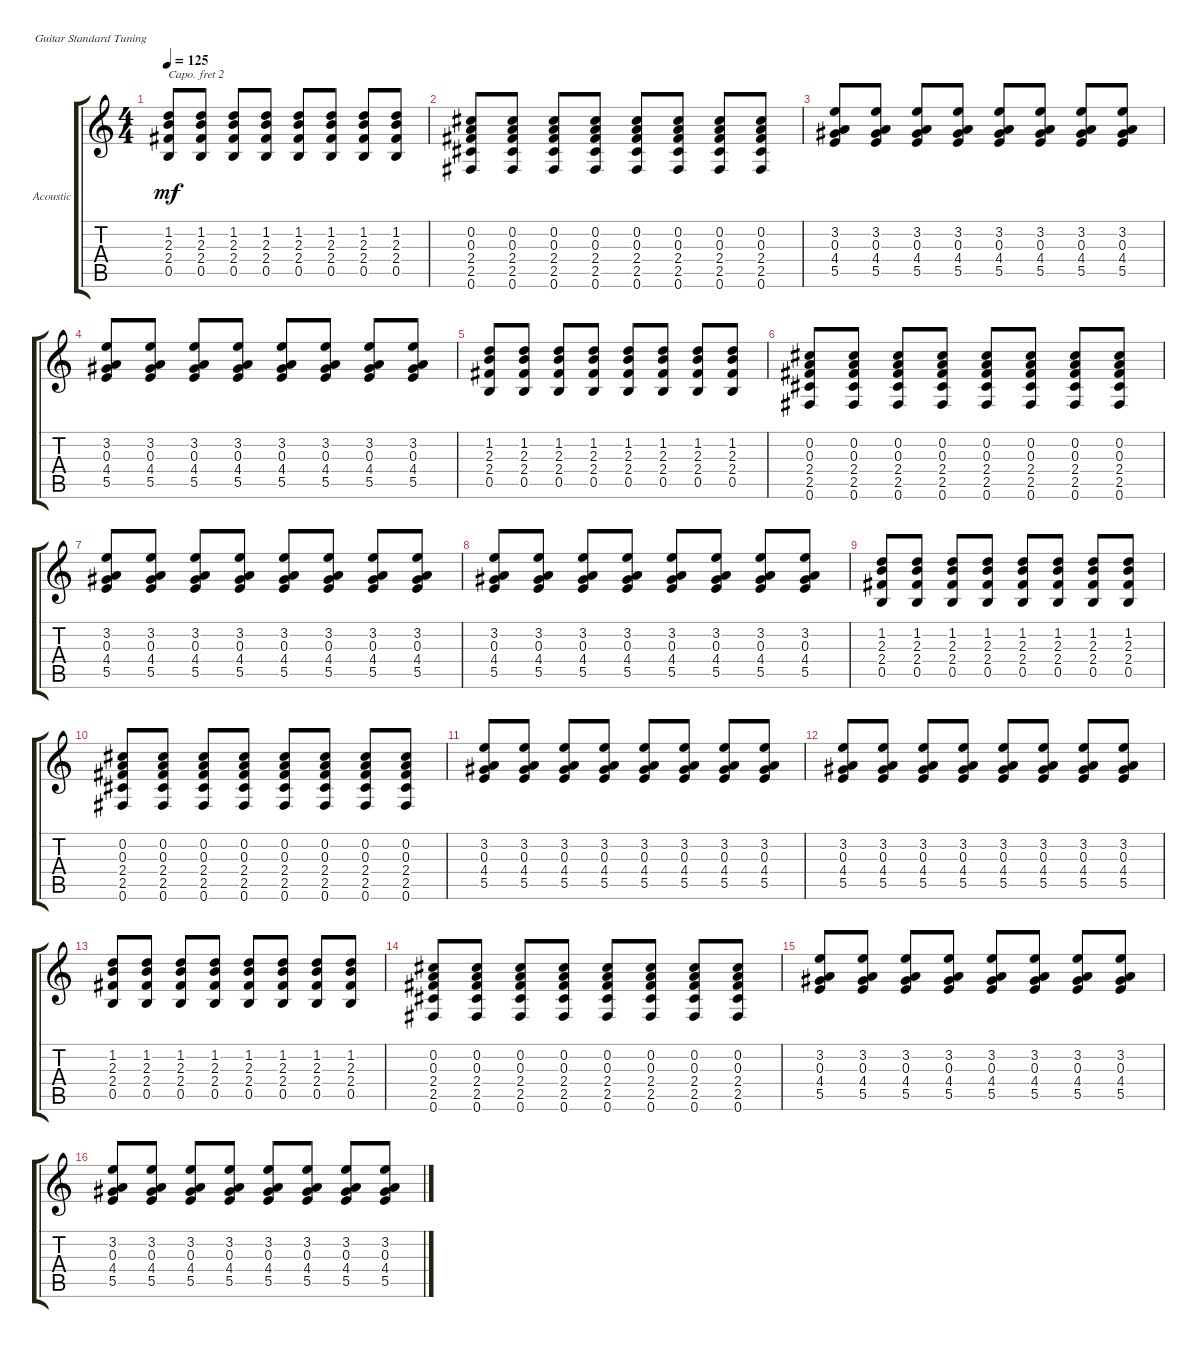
\defaultSystemsLayout 4
\bracketExtendMode groupsimilarinstruments
\firstSystemTrackNameOrientation horizontal
\otherSystemsTrackNameOrientation horizontal
\track ("Acoustic Guitar 1 " "Acoustic") {instrument acousticguitarsteel}
\staff {score tabs}
\capo 2
\tuning (E4 B3 G3 D3 A2 E2)
\ts (4 4)
\tempo 125
\clef g2
\ks c
(1.2 2.3 2.4 0.5).8{dy mf} (1.2 2.3 2.4 0.5).8 (1.2 2.3 2.4 0.5).8 (1.2 2.3 2.4 0.5).8 (1.2 2.3 2.4 0.5).8 (1.2 2.3 2.4 0.5).8 (1.2 2.3 2.4 0.5).8 (1.2 2.3 2.4 0.5).8 |
(0.2 0.3 2.4 2.5 0.6).8 (0.2 0.3 2.4 2.5 0.6).8 (0.2 0.3 2.4 2.5 0.6).8 (0.2 0.3 2.4 2.5 0.6).8 (0.2 0.3 2.4 2.5 0.6).8 (0.2 0.3 2.4 2.5 0.6).8 (0.2 0.3 2.4 2.5 0.6).8 (0.2 0.3 2.4 2.5 0.6).8 |
(5.5 4.4 0.3 3.2).8 (5.5 4.4 0.3 3.2).8 (5.5 4.4 0.3 3.2).8 (5.5 4.4 0.3 3.2).8 (5.5 4.4 0.3 3.2).8 (5.5 4.4 0.3 3.2).8 (5.5 4.4 0.3 3.2).8 (5.5 4.4 0.3 3.2).8 |
(5.5 4.4 0.3 3.2).8 (5.5 4.4 0.3 3.2).8 (5.5 4.4 0.3 3.2).8 (5.5 4.4 0.3 3.2).8 (5.5 4.4 0.3 3.2).8 (5.5 4.4 0.3 3.2).8 (5.5 4.4 0.3 3.2).8 (5.5 4.4 0.3 3.2).8 |
(1.2 2.3 2.4 0.5).8 (1.2 2.3 2.4 0.5).8 (1.2 2.3 2.4 0.5).8 (1.2 2.3 2.4 0.5).8 (1.2 2.3 2.4 0.5).8 (1.2 2.3 2.4 0.5).8 (1.2 2.3 2.4 0.5).8 (1.2 2.3 2.4 0.5).8 |
(0.2 0.3 2.4 2.5 0.6).8 (0.2 0.3 2.4 2.5 0.6).8 (0.2 0.3 2.4 2.5 0.6).8 (0.2 0.3 2.4 2.5 0.6).8 (0.2 0.3 2.4 2.5 0.6).8 (0.2 0.3 2.4 2.5 0.6).8 (0.2 0.3 2.4 2.5 0.6).8 (0.2 0.3 2.4 2.5 0.6).8 |
(5.5 4.4 0.3 3.2).8 (5.5 4.4 0.3 3.2).8 (5.5 4.4 0.3 3.2).8 (5.5 4.4 0.3 3.2).8 (5.5 4.4 0.3 3.2).8 (5.5 4.4 0.3 3.2).8 (5.5 4.4 0.3 3.2).8 (5.5 4.4 0.3 3.2).8 |
(5.5 4.4 0.3 3.2).8 (5.5 4.4 0.3 3.2).8 (5.5 4.4 0.3 3.2).8 (5.5 4.4 0.3 3.2).8 (5.5 4.4 0.3 3.2).8 (5.5 4.4 0.3 3.2).8 (5.5 4.4 0.3 3.2).8 (5.5 4.4 0.3 3.2).8 |
(1.2 2.3 2.4 0.5).8 (1.2 2.3 2.4 0.5).8 (1.2 2.3 2.4 0.5).8 (1.2 2.3 2.4 0.5).8 (1.2 2.3 2.4 0.5).8 (1.2 2.3 2.4 0.5).8 (1.2 2.3 2.4 0.5).8 (1.2 2.3 2.4 0.5).8 |
(0.2 0.3 2.4 2.5 0.6).8 (0.2 0.3 2.4 2.5 0.6).8 (0.2 0.3 2.4 2.5 0.6).8 (0.2 0.3 2.4 2.5 0.6).8 (0.2 0.3 2.4 2.5 0.6).8 (0.2 0.3 2.4 2.5 0.6).8 (0.2 0.3 2.4 2.5 0.6).8 (0.2 0.3 2.4 2.5 0.6).8 |
(5.5 4.4 0.3 3.2).8 (5.5 4.4 0.3 3.2).8 (5.5 4.4 0.3 3.2).8 (5.5 4.4 0.3 3.2).8 (5.5 4.4 0.3 3.2).8 (5.5 4.4 0.3 3.2).8 (5.5 4.4 0.3 3.2).8 (5.5 4.4 0.3 3.2).8 |
(5.5 4.4 0.3 3.2).8 (5.5 4.4 0.3 3.2).8 (5.5 4.4 0.3 3.2).8 (5.5 4.4 0.3 3.2).8 (5.5 4.4 0.3 3.2).8 (5.5 4.4 0.3 3.2).8 (5.5 4.4 0.3 3.2).8 (5.5 4.4 0.3 3.2).8 |
(1.2 2.3 2.4 0.5).8 (1.2 2.3 2.4 0.5).8 (1.2 2.3 2.4 0.5).8 (1.2 2.3 2.4 0.5).8 (1.2 2.3 2.4 0.5).8 (1.2 2.3 2.4 0.5).8 (1.2 2.3 2.4 0.5).8 (1.2 2.3 2.4 0.5).8 |
(0.2 0.3 2.4 2.5 0.6).8 (0.2 0.3 2.4 2.5 0.6).8 (0.2 0.3 2.4 2.5 0.6).8 (0.2 0.3 2.4 2.5 0.6).8 (0.2 0.3 2.4 2.5 0.6).8 (0.2 0.3 2.4 2.5 0.6).8 (0.2 0.3 2.4 2.5 0.6).8 (0.2 0.3 2.4 2.5 0.6).8 |
(5.5 4.4 0.3 3.2).8 (5.5 4.4 0.3 3.2).8 (5.5 4.4 0.3 3.2).8 (5.5 4.4 0.3 3.2).8 (5.5 4.4 0.3 3.2).8 (5.5 4.4 0.3 3.2).8 (5.5 4.4 0.3 3.2).8 (5.5 4.4 0.3 3.2).8 |
(5.5 4.4 0.3 3.2).8 (5.5 4.4 0.3 3.2).8 (5.5 4.4 0.3 3.2).8 (5.5 4.4 0.3 3.2).8 (5.5 4.4 0.3 3.2).8 (5.5 4.4 0.3 3.2).8 (5.5 4.4 0.3 3.2).8 (5.5 4.4 0.3 3.2).8
